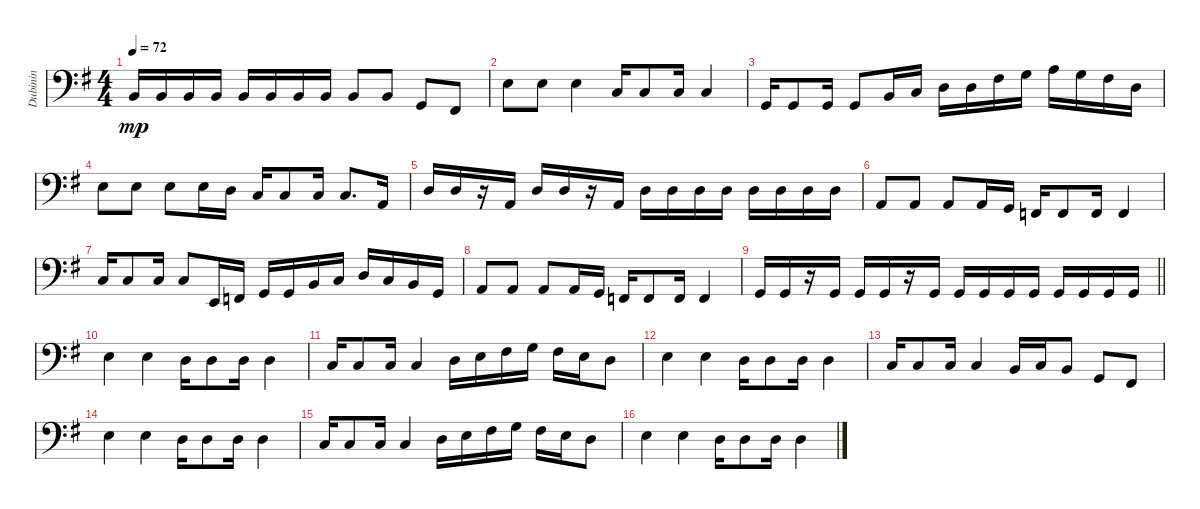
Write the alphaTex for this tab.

\track ("Dubinin" "Dubinin") {instrument electricbasspick}
\staff {score}
\tuning (G2 D2 A1 E1) {hide}
\ts (4 4)
\tempo 72
\clef f4
\ks eminor
2.3.16{dy mp} 2.3.16 2.3.16 2.3.16 2.3.16 2.3.16 2.3.16 2.3.16 2.3.8 2.3.8 3.4.8 2.4.8 |
2.2.8 2.2.8 2.2.4 3.3.16 3.3.8 3.3.16 3.3.4 |
3.4.16 3.4.8 3.4.16 3.4.8 2.3.16 3.3.16 0.2.16 0.2.16 4.2.16 0.1.16 2.1.16 0.1.16 4.2.16 0.2.16 |
2.2.8 2.2.8 2.2.8 2.2.16 0.2.16 3.3.16 3.3.8 3.3.16 3.3.8{d} 0.3.16 |
0.2.16 0.2.16 r.16 0.3.16 0.2.16 0.2.16 r.16 0.3.16 0.2.16 0.2.16 0.2.16 0.2.16 0.2.16 0.2.16 0.2.16 0.2.16 |
0.3.8 0.3.8 0.3.8 0.3.16 3.4.16 1.4.16 1.4.8 1.4.16 1.4.4 |
3.3.16 3.3.8 3.3.16 3.3.8 0.4.16 1.4.16 3.4.16 3.4.16 2.3.16 3.3.16 0.2.16 3.3.16 2.3.16 3.4.16 |
0.3.8 0.3.8 0.3.8 0.3.16 3.4.16 1.4.16 1.4.8 1.4.16 1.4.4 |
\barLineRight lightlight
3.4.16 3.4.16 r.16 3.4.16 3.4.16 3.4.16 r.16 3.4.16 3.4.16 3.4.16 3.4.16 3.4.16 3.4.16 3.4.16 3.4.16 3.4.16 |
2.2.4 2.2.4 0.2.16 0.2.8 0.2.16 0.2.4 |
3.3.16 3.3.8 3.3.16 3.3.4 0.2.16 2.2.16 4.2.16 0.1.16 4.2.16 2.2.16 0.2.8 |
2.2.4 2.2.4 0.2.16 0.2.8 0.2.16 0.2.4 |
3.3.16 3.3.8 3.3.16 3.3.4 2.3.16 3.3.16 2.3.8 3.4.8 2.4.8 |
2.2.4 2.2.4 0.2.16 0.2.8 0.2.16 0.2.4 |
3.3.16 3.3.8 3.3.16 3.3.4 0.2.16 2.2.16 4.2.16 0.1.16 4.2.16 2.2.16 0.2.8 |
2.2.4 2.2.4 0.2.16 0.2.8 0.2.16 0.2.4
